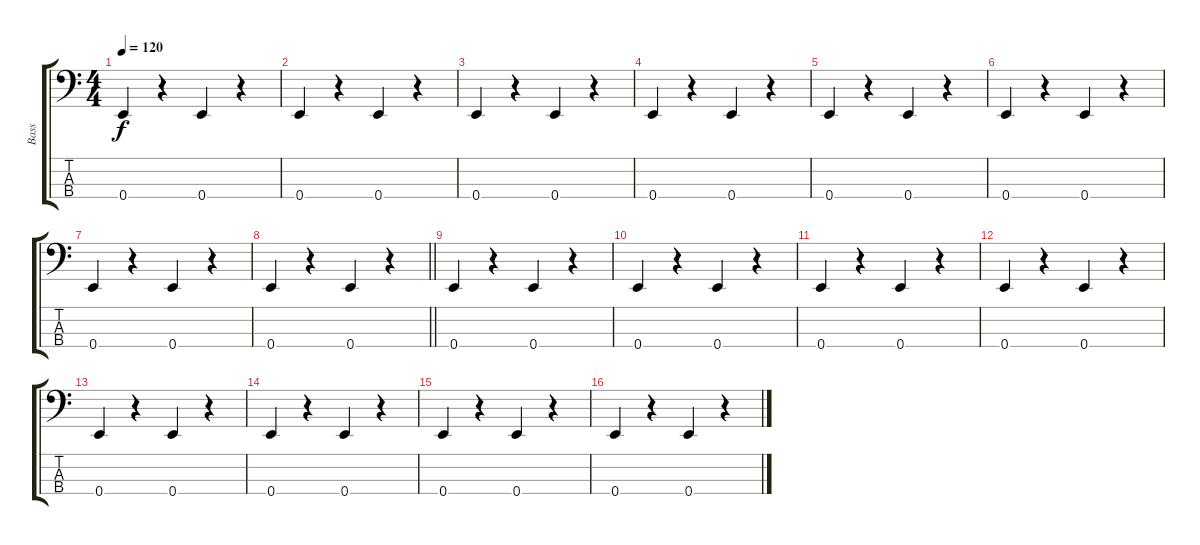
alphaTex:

\track ("Bass" "Bass") {instrument electricbassfinger}
\staff {score tabs}
\tuning (G2 D2 A1 E1) {hide}
\ts (4 4)
\tempo 120
\clef f4
\ks c
0.4.4{dy f} r.4 0.4.4 r.4 |
0.4.4 r.4 0.4.4 r.4 |
0.4.4 r.4 0.4.4 r.4 |
0.4.4 r.4 0.4.4 r.4 |
0.4.4 r.4 0.4.4 r.4 |
0.4.4 r.4 0.4.4 r.4 |
0.4.4 r.4 0.4.4 r.4 |
\barLineRight lightlight
0.4.4 r.4 0.4.4 r.4 |
\section ("" "")
0.4.4 r.4 0.4.4 r.4 |
0.4.4 r.4 0.4.4 r.4 |
0.4.4 r.4 0.4.4 r.4 |
0.4.4 r.4 0.4.4 r.4 |
0.4.4 r.4 0.4.4 r.4 |
0.4.4 r.4 0.4.4 r.4 |
0.4.4 r.4 0.4.4 r.4 |
0.4.4 r.4 0.4.4 r.4
